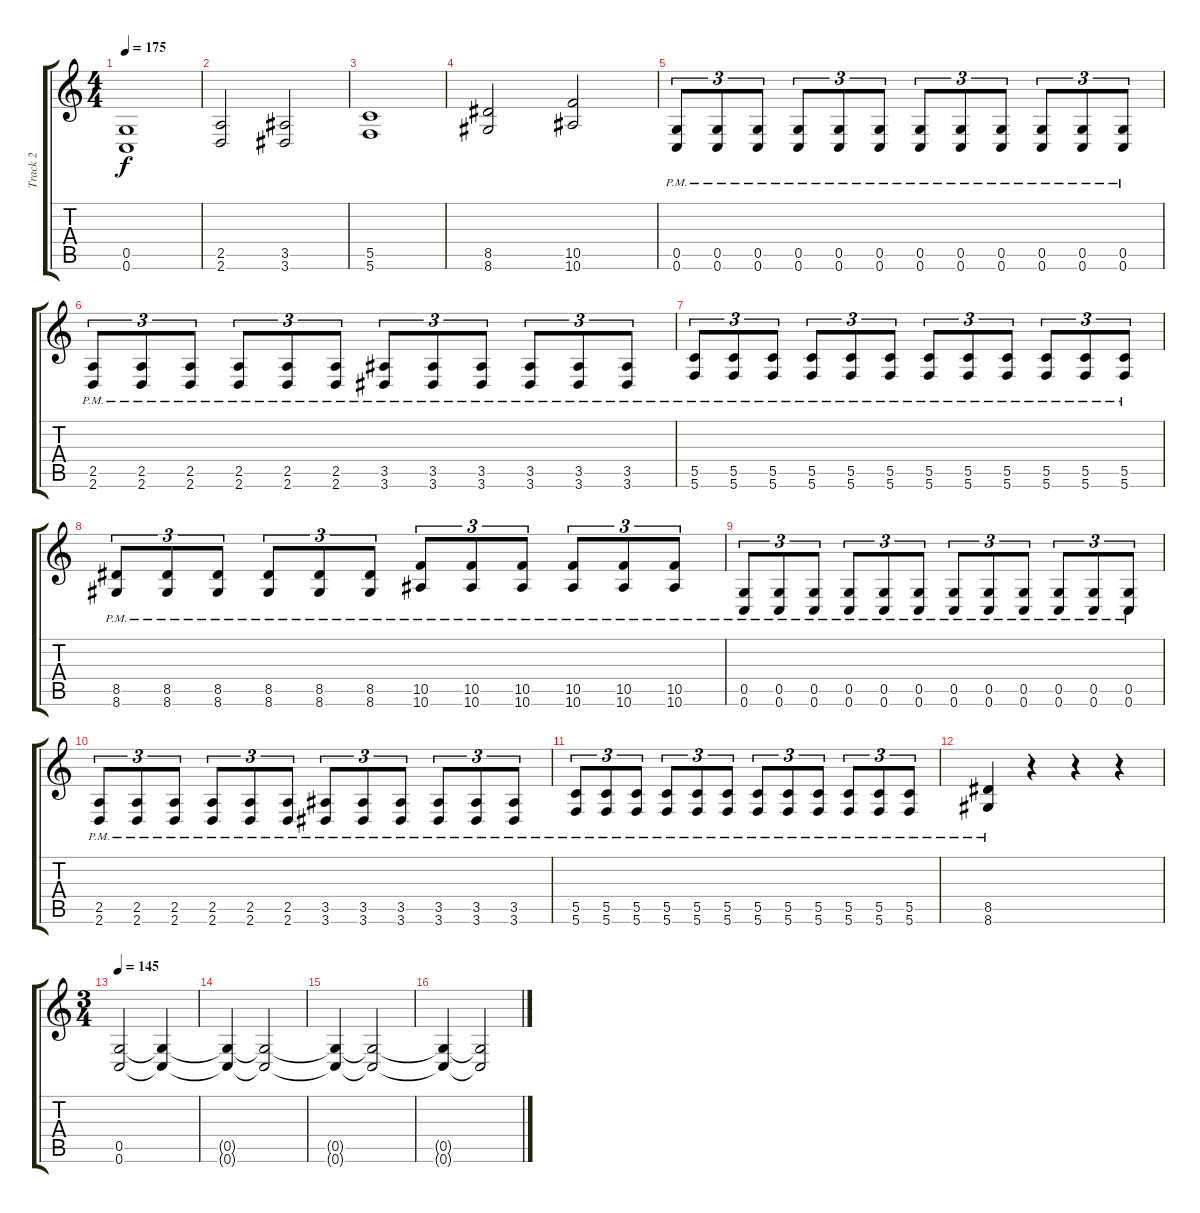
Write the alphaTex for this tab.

\track ("Track 2" "Track 2") {instrument distortionguitar}
\staff {score tabs}
\tuning (D4 A3 F3 C3 G2 C2) {hide}
\ts (4 4)
\tempo 175
\clef g2
\ks c
(0.5 0.6).1{dy f} |
(2.5 2.6).2 (3.5 3.6).2 |
(5.5 5.6).1 |
(8.5 8.6).2 (10.5 10.6).2 |
(0.5{pm} 0.6{pm}).8{tu (3 2)} (0.5{pm} 0.6{pm}).8{tu (3 2)} (0.5{pm} 0.6{pm}).8{tu (3 2)} (0.5{pm} 0.6{pm}).8{tu (3 2)} (0.5{pm} 0.6{pm}).8{tu (3 2)} (0.5{pm} 0.6{pm}).8{tu (3 2)} (0.5{pm} 0.6{pm}).8{tu (3 2)} (0.5{pm} 0.6{pm}).8{tu (3 2)} (0.5{pm} 0.6{pm}).8{tu (3 2)} (0.5{pm} 0.6{pm}).8{tu (3 2)} (0.5{pm} 0.6{pm}).8{tu (3 2)} (0.5{pm} 0.6{pm}).8{tu (3 2)} |
(2.5{pm} 2.6{pm}).8{tu (3 2)} (2.5{pm} 2.6{pm}).8{tu (3 2)} (2.5{pm} 2.6{pm}).8{tu (3 2)} (2.5{pm} 2.6{pm}).8{tu (3 2)} (2.5{pm} 2.6{pm}).8{tu (3 2)} (2.5{pm} 2.6{pm}).8{tu (3 2)} (3.5{pm} 3.6{pm}).8{tu (3 2)} (3.5{pm} 3.6{pm}).8{tu (3 2)} (3.5{pm} 3.6{pm}).8{tu (3 2)} (3.5{pm} 3.6{pm}).8{tu (3 2)} (3.5{pm} 3.6{pm}).8{tu (3 2)} (3.5{pm} 3.6{pm}).8{tu (3 2)} |
(5.5{pm} 5.6{pm}).8{tu (3 2)} (5.5{pm} 5.6{pm}).8{tu (3 2)} (5.5{pm} 5.6{pm}).8{tu (3 2)} (5.5{pm} 5.6{pm}).8{tu (3 2)} (5.5{pm} 5.6{pm}).8{tu (3 2)} (5.5{pm} 5.6{pm}).8{tu (3 2)} (5.5{pm} 5.6{pm}).8{tu (3 2)} (5.5{pm} 5.6{pm}).8{tu (3 2)} (5.5{pm} 5.6{pm}).8{tu (3 2)} (5.5{pm} 5.6{pm}).8{tu (3 2)} (5.5{pm} 5.6{pm}).8{tu (3 2)} (5.5{pm} 5.6{pm}).8{tu (3 2)} |
(8.5{pm} 8.6{pm}).8{tu (3 2)} (8.5{pm} 8.6{pm}).8{tu (3 2)} (8.5{pm} 8.6{pm}).8{tu (3 2)} (8.5{pm} 8.6{pm}).8{tu (3 2)} (8.5{pm} 8.6{pm}).8{tu (3 2)} (8.5{pm} 8.6{pm}).8{tu (3 2)} (10.5{pm} 10.6{pm}).8{tu (3 2)} (10.5{pm} 10.6{pm}).8{tu (3 2)} (10.5{pm} 10.6{pm}).8{tu (3 2)} (10.5{pm} 10.6{pm}).8{tu (3 2)} (10.5{pm} 10.6{pm}).8{tu (3 2)} (10.5{pm} 10.6{pm}).8{tu (3 2)} |
(0.5{pm} 0.6{pm}).8{tu (3 2)} (0.5{pm} 0.6{pm}).8{tu (3 2)} (0.5{pm} 0.6{pm}).8{tu (3 2)} (0.5{pm} 0.6{pm}).8{tu (3 2)} (0.5{pm} 0.6{pm}).8{tu (3 2)} (0.5{pm} 0.6{pm}).8{tu (3 2)} (0.5{pm} 0.6{pm}).8{tu (3 2)} (0.5{pm} 0.6{pm}).8{tu (3 2)} (0.5{pm} 0.6{pm}).8{tu (3 2)} (0.5{pm} 0.6{pm}).8{tu (3 2)} (0.5{pm} 0.6{pm}).8{tu (3 2)} (0.5{pm} 0.6{pm}).8{tu (3 2)} |
(2.5{pm} 2.6{pm}).8{tu (3 2)} (2.5{pm} 2.6{pm}).8{tu (3 2)} (2.5{pm} 2.6{pm}).8{tu (3 2)} (2.5{pm} 2.6{pm}).8{tu (3 2)} (2.5{pm} 2.6{pm}).8{tu (3 2)} (2.5{pm} 2.6{pm}).8{tu (3 2)} (3.5{pm} 3.6{pm}).8{tu (3 2)} (3.5{pm} 3.6{pm}).8{tu (3 2)} (3.5{pm} 3.6{pm}).8{tu (3 2)} (3.5{pm} 3.6{pm}).8{tu (3 2)} (3.5{pm} 3.6{pm}).8{tu (3 2)} (3.5{pm} 3.6{pm}).8{tu (3 2)} |
(5.5{pm} 5.6{pm}).8{tu (3 2)} (5.5{pm} 5.6{pm}).8{tu (3 2)} (5.5{pm} 5.6{pm}).8{tu (3 2)} (5.5{pm} 5.6{pm}).8{tu (3 2)} (5.5{pm} 5.6{pm}).8{tu (3 2)} (5.5{pm} 5.6{pm}).8{tu (3 2)} (5.5{pm} 5.6{pm}).8{tu (3 2)} (5.5{pm} 5.6{pm}).8{tu (3 2)} (5.5{pm} 5.6{pm}).8{tu (3 2)} (5.5{pm} 5.6{pm}).8{tu (3 2)} (5.5{pm} 5.6{pm}).8{tu (3 2)} (5.5{pm} 5.6{pm}).8{tu (3 2)} |
(8.5{pm} 8.6{pm}).4 r.4 r.4 r.4 |
\ts (3 4)
\tempo 145
(0.5 0.6).2 (0.5{t} 0.6{t}).4 |
(0.5{t} 0.6{t}).4 (0.5{t} 0.6{t}).2 |
(0.5{t} 0.6{t}).4 (0.5{t} 0.6{t}).2 |
(0.5{t} 0.6{t}).4 (0.5{t} 0.6{t}).2
